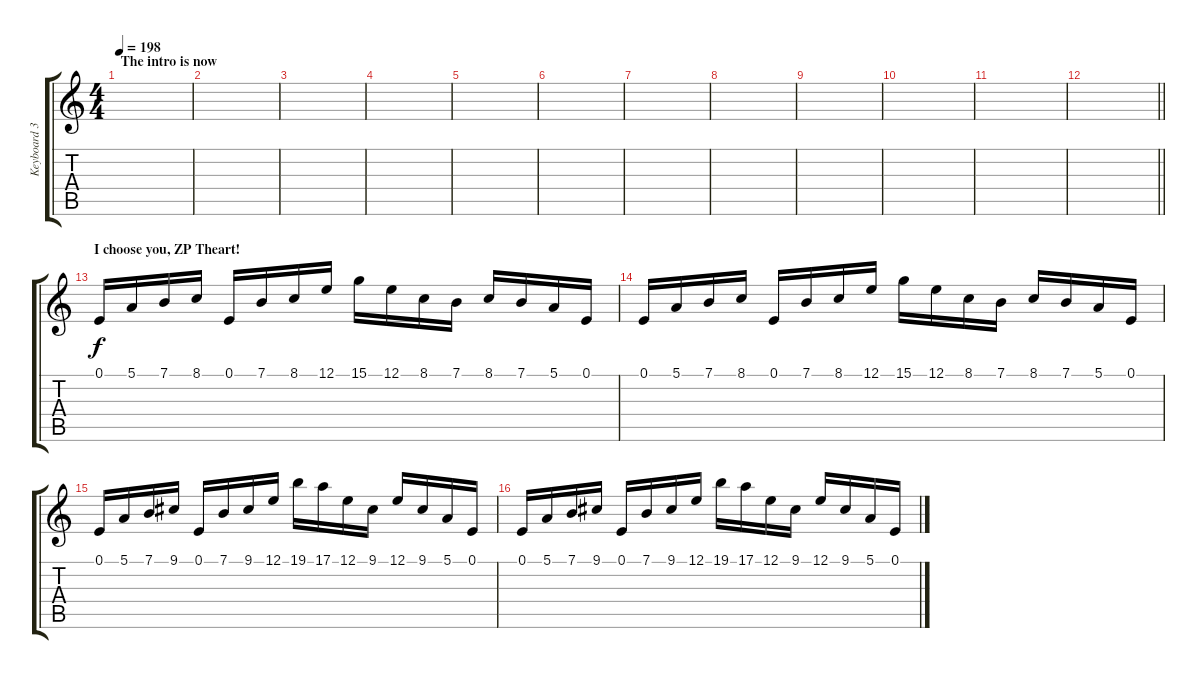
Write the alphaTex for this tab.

\track ("Keyboard 3" "Keyboard 3") {instrument lead2sawtooth}
\staff {score tabs}
\tuning (E4 B3 G3 D3 A2 E2) {hide}
\ts (4 4)
\section ("" "The intro is now")
\tempo 198
\clef g2
\ks c
|
|
|
|
|
|
|
|
|
|
|
\barLineRight lightlight
|
\section ("" "I choose you, ZP Theart!")
0.1.16 5.1.16 7.1.16 8.1.16 0.1.16 7.1.16 8.1.16 12.1.16 15.1.16 12.1.16 8.1.16 7.1.16 8.1.16 7.1.16 5.1.16 0.1.16 |
0.1.16 5.1.16 7.1.16 8.1.16 0.1.16 7.1.16 8.1.16 12.1.16 15.1.16 12.1.16 8.1.16 7.1.16 8.1.16 7.1.16 5.1.16 0.1.16 |
0.1.16 5.1.16 7.1.16 9.1.16 0.1.16 7.1.16 9.1.16 12.1.16 19.1.16 17.1.16 12.1.16 9.1.16 12.1.16 9.1.16 5.1.16 0.1.16 |
0.1.16 5.1.16 7.1.16 9.1.16 0.1.16 7.1.16 9.1.16 12.1.16 19.1.16 17.1.16 12.1.16 9.1.16 12.1.16 9.1.16 5.1.16 0.1.16
